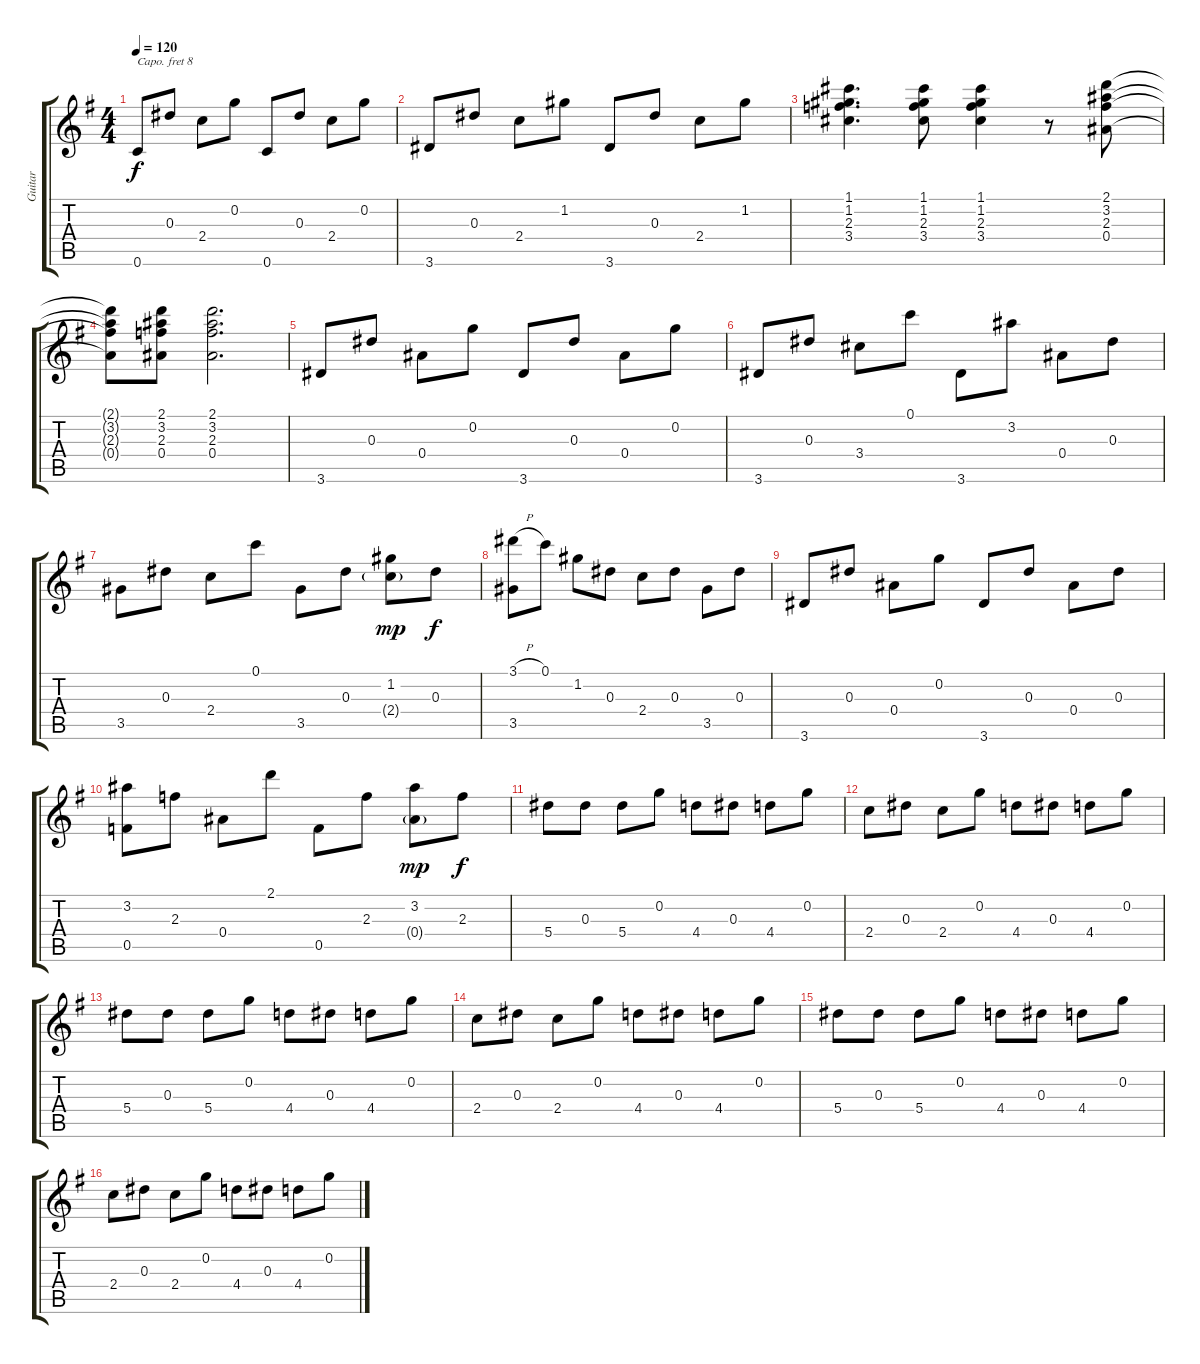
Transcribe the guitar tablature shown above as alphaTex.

\track ("Guitar" "Guitar") {instrument acousticguitarnylon}
\staff {score tabs}
\capo 8
\tuning (E4 B3 G3 D3 A2 E2) {hide}
\ts (4 4)
\tempo 120
\clef g2
\ks g
0.6.8{dy f} 0.3.8 2.4.8 0.2.8 0.6.8 0.3.8 2.4.8 0.2.8 |
3.6.8 0.3.8 2.4.8 1.2.8 3.6.8 0.3.8 2.4.8 1.2.8 |
(1.1 1.2 2.3 3.4).4{d} (1.1 1.2 2.3 3.4).8 (1.1 1.2 2.3 3.4).4 r.8 (2.1 3.2 2.3 0.4).8 |
(2.1{t} 3.2{t} 2.3{t} 0.4{t}).8 (2.1 3.2 2.3 0.4).8 (2.1 3.2 2.3 0.4).2{d} |
3.6.8 0.3.8 0.4.8 0.2.8 3.6.8 0.3.8 0.4.8 0.2.8 |
3.6.8 0.3.8 3.4.8 0.1.8 3.6.8 3.2.8 0.4.8 0.3.8 |
3.5.8 0.3.8 2.4.8 0.1.8 3.5.8 0.3.8 (1.2 2.4{g}).8{dy mp} 0.3.8{dy f} |
(3.1{h} 3.5).8 0.1.8 1.2.8 0.3.8 2.4.8 0.3.8 3.5.8 0.3.8 |
3.6.8 0.3.8 0.4.8 0.2.8 3.6.8 0.3.8 0.4.8 0.3.8 |
(3.2 0.5).8 2.3.8 0.4.8 2.1.8 0.5.8 2.3.8 (3.2 0.4{g}).8{dy mp} 2.3.8{dy f} |
5.4.8 0.3.8 5.4.8 0.2.8 4.4.8 0.3.8 4.4.8 0.2.8 |
2.4.8 0.3.8 2.4.8 0.2.8 4.4.8 0.3.8 4.4.8 0.2.8 |
5.4.8 0.3.8 5.4.8 0.2.8 4.4.8 0.3.8 4.4.8 0.2.8 |
2.4.8 0.3.8 2.4.8 0.2.8 4.4.8 0.3.8 4.4.8 0.2.8 |
5.4.8 0.3.8 5.4.8 0.2.8 4.4.8 0.3.8 4.4.8 0.2.8 |
2.4.8 0.3.8 2.4.8 0.2.8 4.4.8 0.3.8 4.4.8 0.2.8
